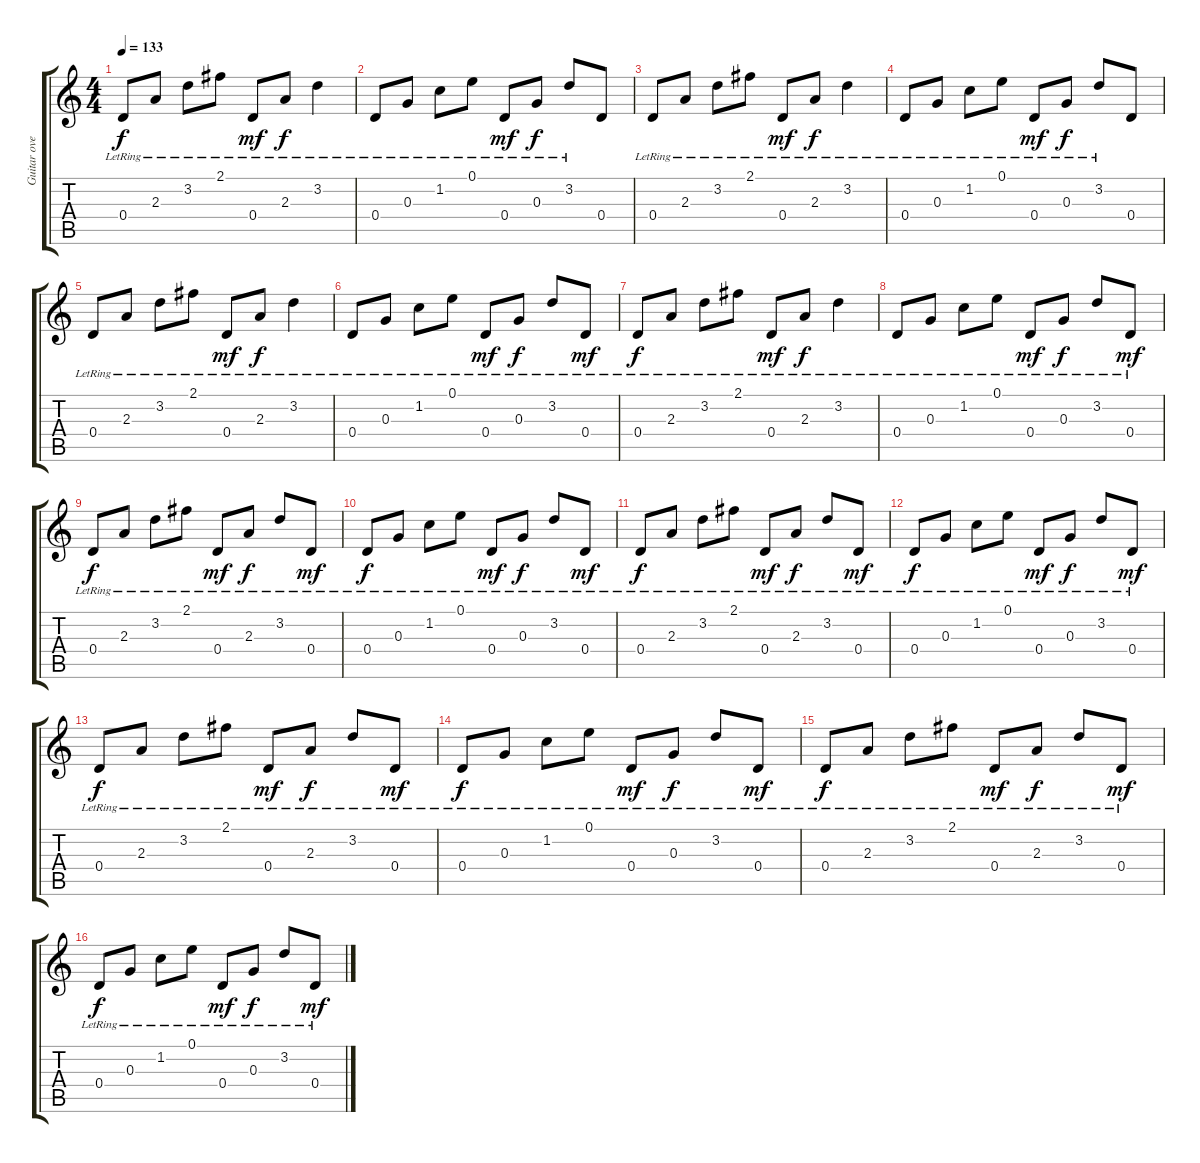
\track ("Guitar overdub" "Guitar ove") {instrument acousticguitarsteel}
\staff {score tabs}
\tuning (E4 B3 G3 D3 A2 E2) {hide}
\ts (4 4)
\tempo 133
\clef g2
\ks c
0.4{lr}.8{dy f} 2.3{lr}.8 3.2{lr}.8 2.1{lr}.8 0.4{lr}.8{dy mf} 2.3{lr}.8{dy f} 3.2{lr}.4 |
0.4{lr}.8 0.3{lr}.8 1.2{lr}.8 0.1{lr}.8 0.4{lr}.8{dy mf} 0.3{lr}.8{dy f} 3.2{lr}.8 0.4.8 |
0.4{lr}.8 2.3{lr}.8 3.2{lr}.8 2.1{lr}.8 0.4{lr}.8{dy mf} 2.3{lr}.8{dy f} 3.2{lr}.4 |
0.4{lr}.8 0.3{lr}.8 1.2{lr}.8 0.1{lr}.8 0.4{lr}.8{dy mf} 0.3{lr}.8{dy f} 3.2{lr}.8 0.4.8 |
0.4{lr}.8 2.3{lr}.8 3.2{lr}.8 2.1{lr}.8 0.4{lr}.8{dy mf} 2.3{lr}.8{dy f} 3.2{lr}.4 |
0.4{lr}.8 0.3{lr}.8 1.2{lr}.8 0.1{lr}.8 0.4{lr}.8{dy mf} 0.3{lr}.8{dy f} 3.2{lr}.8 0.4{lr}.8{dy mf} |
0.4{lr}.8{dy f} 2.3{lr}.8 3.2{lr}.8 2.1{lr}.8 0.4{lr}.8{dy mf} 2.3{lr}.8{dy f} 3.2{lr}.4 |
0.4{lr}.8 0.3{lr}.8 1.2{lr}.8 0.1{lr}.8 0.4{lr}.8{dy mf} 0.3{lr}.8{dy f} 3.2{lr}.8 0.4{lr}.8{dy mf} |
0.4{lr}.8{dy f} 2.3{lr}.8 3.2{lr}.8 2.1{lr}.8 0.4{lr}.8{dy mf} 2.3{lr}.8{dy f} 3.2{lr}.8 0.4{lr}.8{dy mf} |
0.4{lr}.8{dy f} 0.3{lr}.8 1.2{lr}.8 0.1{lr}.8 0.4{lr}.8{dy mf} 0.3{lr}.8{dy f} 3.2{lr}.8 0.4{lr}.8{dy mf} |
0.4{lr}.8{dy f} 2.3{lr}.8 3.2{lr}.8 2.1{lr}.8 0.4{lr}.8{dy mf} 2.3{lr}.8{dy f} 3.2{lr}.8 0.4{lr}.8{dy mf} |
0.4{lr}.8{dy f} 0.3{lr}.8 1.2{lr}.8 0.1{lr}.8 0.4{lr}.8{dy mf} 0.3{lr}.8{dy f} 3.2{lr}.8 0.4{lr}.8{dy mf} |
0.4{lr}.8{dy f} 2.3{lr}.8 3.2{lr}.8 2.1{lr}.8 0.4{lr}.8{dy mf} 2.3{lr}.8{dy f} 3.2{lr}.8 0.4{lr}.8{dy mf} |
0.4{lr}.8{dy f} 0.3{lr}.8 1.2{lr}.8 0.1{lr}.8 0.4{lr}.8{dy mf} 0.3{lr}.8{dy f} 3.2{lr}.8 0.4{lr}.8{dy mf} |
0.4{lr}.8{dy f} 2.3{lr}.8 3.2{lr}.8 2.1{lr}.8 0.4{lr}.8{dy mf} 2.3{lr}.8{dy f} 3.2{lr}.8 0.4{lr}.8{dy mf} |
0.4{lr}.8{dy f} 0.3{lr}.8 1.2{lr}.8 0.1{lr}.8 0.4{lr}.8{dy mf} 0.3{lr}.8{dy f} 3.2{lr}.8 0.4{lr}.8{dy mf}
